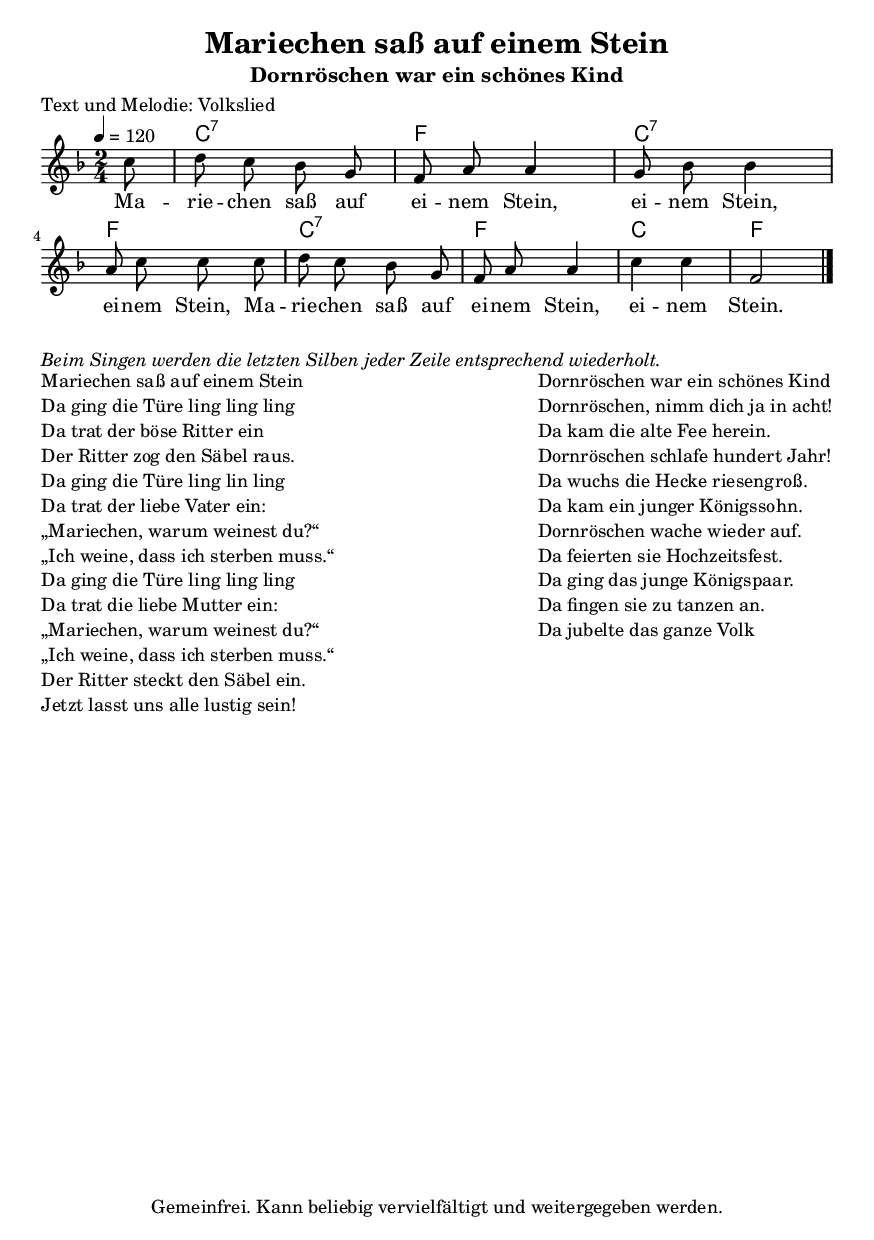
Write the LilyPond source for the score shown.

\version "2.12.2"

#(set-global-staff-size 16)

\include "deutsch.ly"
\include "default.ly"

\header {
  title = "Mariechen saß auf einem Stein"
  subtitle = "Dornröschen war ein schönes Kind"
  poet = "Text und Melodie: Volkslied"
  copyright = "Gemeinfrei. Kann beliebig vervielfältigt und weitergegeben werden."
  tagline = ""
}

global = {
  \key f \major
  \time 2/4
  \tempo 4 = 120
  \autoBeamOff
}

harmonies = \chordmode {
  \germanChords
  \partial 8 s8 | c2:7 | f | c:7 | f | c:7 | f2 | c | f | \bar "|."
}

melody = \relative d' {
  \partial 8 c'8 | d c b g | f a a4 | 
  g8 b b4 | \break a8 c c c |
  d c b g | f a a4 | c4 c | f,2 |
}

text = \lyricmode {
  Ma -- rie -- chen saß auf ei -- nem Stein, ei -- nem Stein,
  ei -- nem Stein, Ma -- rie -- chen saß auf ei -- nem Stein, ei -- nem Stein.
}

\score {
  <<
    \new ChordNames { \harmonies }
    \new Voice = "melody" { \global \melody }
    \new Lyrics \lyricsto "melody" \text
  >>
  \layout {
    indent = #0 % Einzug beim ersten System auf 0 setzen
  }
  \midi {}
}

\markup {
  \italic {
    \column {
      "Beim Singen werden die letzten Silben jeder Zeile entsprechend wiederholt."
    }
  }
}

\markup {
  \fill-line {
    \column {
      "Mariechen saß auf einem Stein"
      "Da ging die Türe ling ling ling"
      "Da trat der böse Ritter ein"
      "Der Ritter zog den Säbel raus."
      "Da ging die Türe ling lin ling"
      "Da trat der liebe Vater ein:"
      "„Mariechen, warum weinest du?“"
      "„Ich weine, dass ich sterben muss.“"
      "Da ging die Türe ling ling ling"
      "Da trat die liebe Mutter ein:"
      "„Mariechen, warum weinest du?“"
      "„Ich weine, dass ich sterben muss.“"
      "Der Ritter steckt den Säbel ein."
      "Jetzt lasst uns alle lustig sein!"

    }
    \column {
      "Dornröschen war ein schönes Kind"
      "Dornröschen, nimm dich ja in acht!"
      "Da kam die alte Fee herein."
      "Dornröschen schlafe hundert Jahr!"
      "Da wuchs die Hecke riesengroß."
      "Da kam ein junger Königssohn."
      "Dornröschen wache wieder auf."
      "Da feierten sie Hochzeitsfest."
      "Da ging das junge Königspaar."
      "Da fingen sie zu tanzen an."
      "Da jubelte das ganze Volk"
    }
  }
}

 % some settings % vim: sw=2 et
